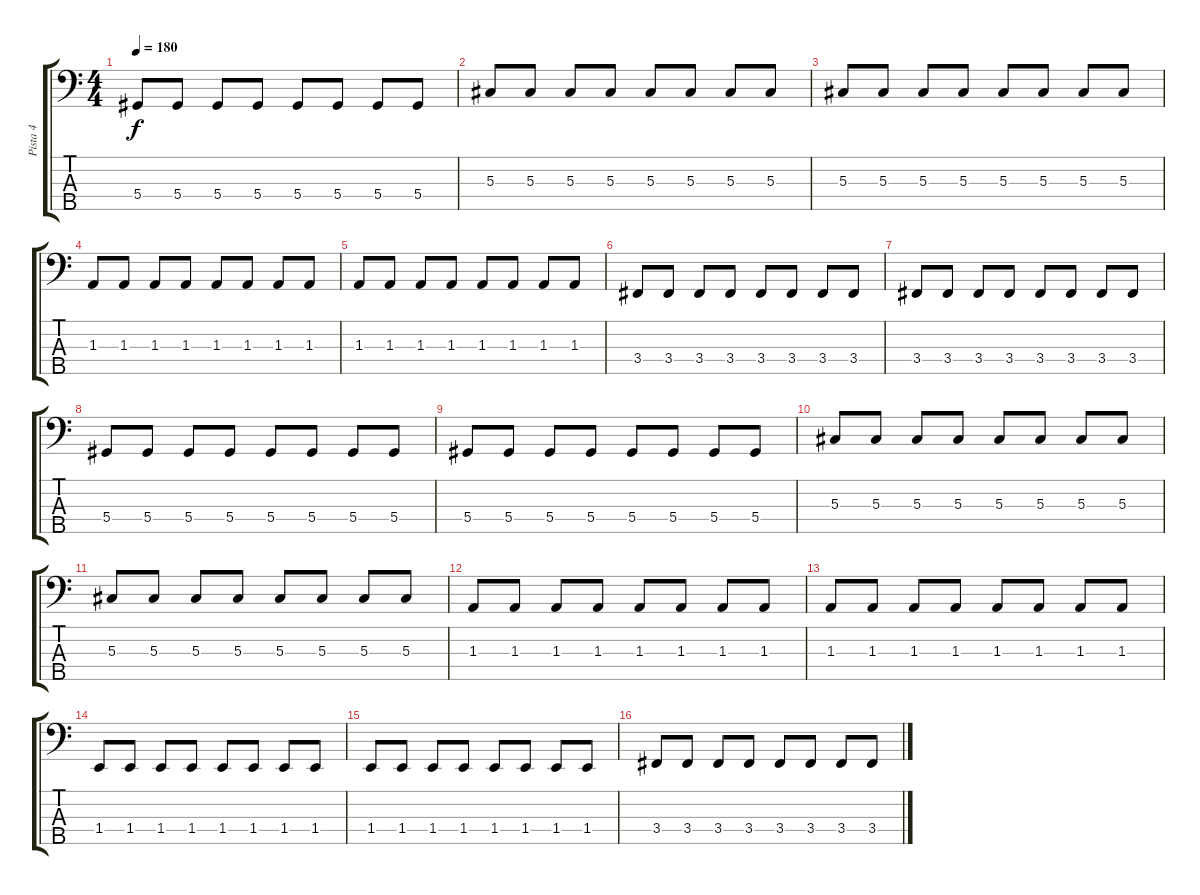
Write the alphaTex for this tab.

\track ("Pista 4" "Pista 4") {instrument electricbassfinger}
\staff {score tabs}
\tuning (Gb2 Db2 Ab1 Eb1 Bb0) {hide}
\ts (4 4)
\tempo 180
\clef f4
\ks c
5.4.8{dy f} 5.4.8 5.4.8 5.4.8 5.4.8 5.4.8 5.4.8 5.4.8 |
5.3.8 5.3.8 5.3.8 5.3.8 5.3.8 5.3.8 5.3.8 5.3.8 |
5.3.8 5.3.8 5.3.8 5.3.8 5.3.8 5.3.8 5.3.8 5.3.8 |
1.3.8 1.3.8 1.3.8 1.3.8 1.3.8 1.3.8 1.3.8 1.3.8 |
1.3.8 1.3.8 1.3.8 1.3.8 1.3.8 1.3.8 1.3.8 1.3.8 |
3.4.8 3.4.8 3.4.8 3.4.8 3.4.8 3.4.8 3.4.8 3.4.8 |
3.4.8 3.4.8 3.4.8 3.4.8 3.4.8 3.4.8 3.4.8 3.4.8 |
5.4.8 5.4.8 5.4.8 5.4.8 5.4.8 5.4.8 5.4.8 5.4.8 |
5.4.8 5.4.8 5.4.8 5.4.8 5.4.8 5.4.8 5.4.8 5.4.8 |
5.3.8 5.3.8 5.3.8 5.3.8 5.3.8 5.3.8 5.3.8 5.3.8 |
5.3.8 5.3.8 5.3.8 5.3.8 5.3.8 5.3.8 5.3.8 5.3.8 |
1.3.8 1.3.8 1.3.8 1.3.8 1.3.8 1.3.8 1.3.8 1.3.8 |
1.3.8 1.3.8 1.3.8 1.3.8 1.3.8 1.3.8 1.3.8 1.3.8 |
1.4.8 1.4.8 1.4.8 1.4.8 1.4.8 1.4.8 1.4.8 1.4.8 |
1.4.8 1.4.8 1.4.8 1.4.8 1.4.8 1.4.8 1.4.8 1.4.8 |
3.4.8 3.4.8 3.4.8 3.4.8 3.4.8 3.4.8 3.4.8 3.4.8
